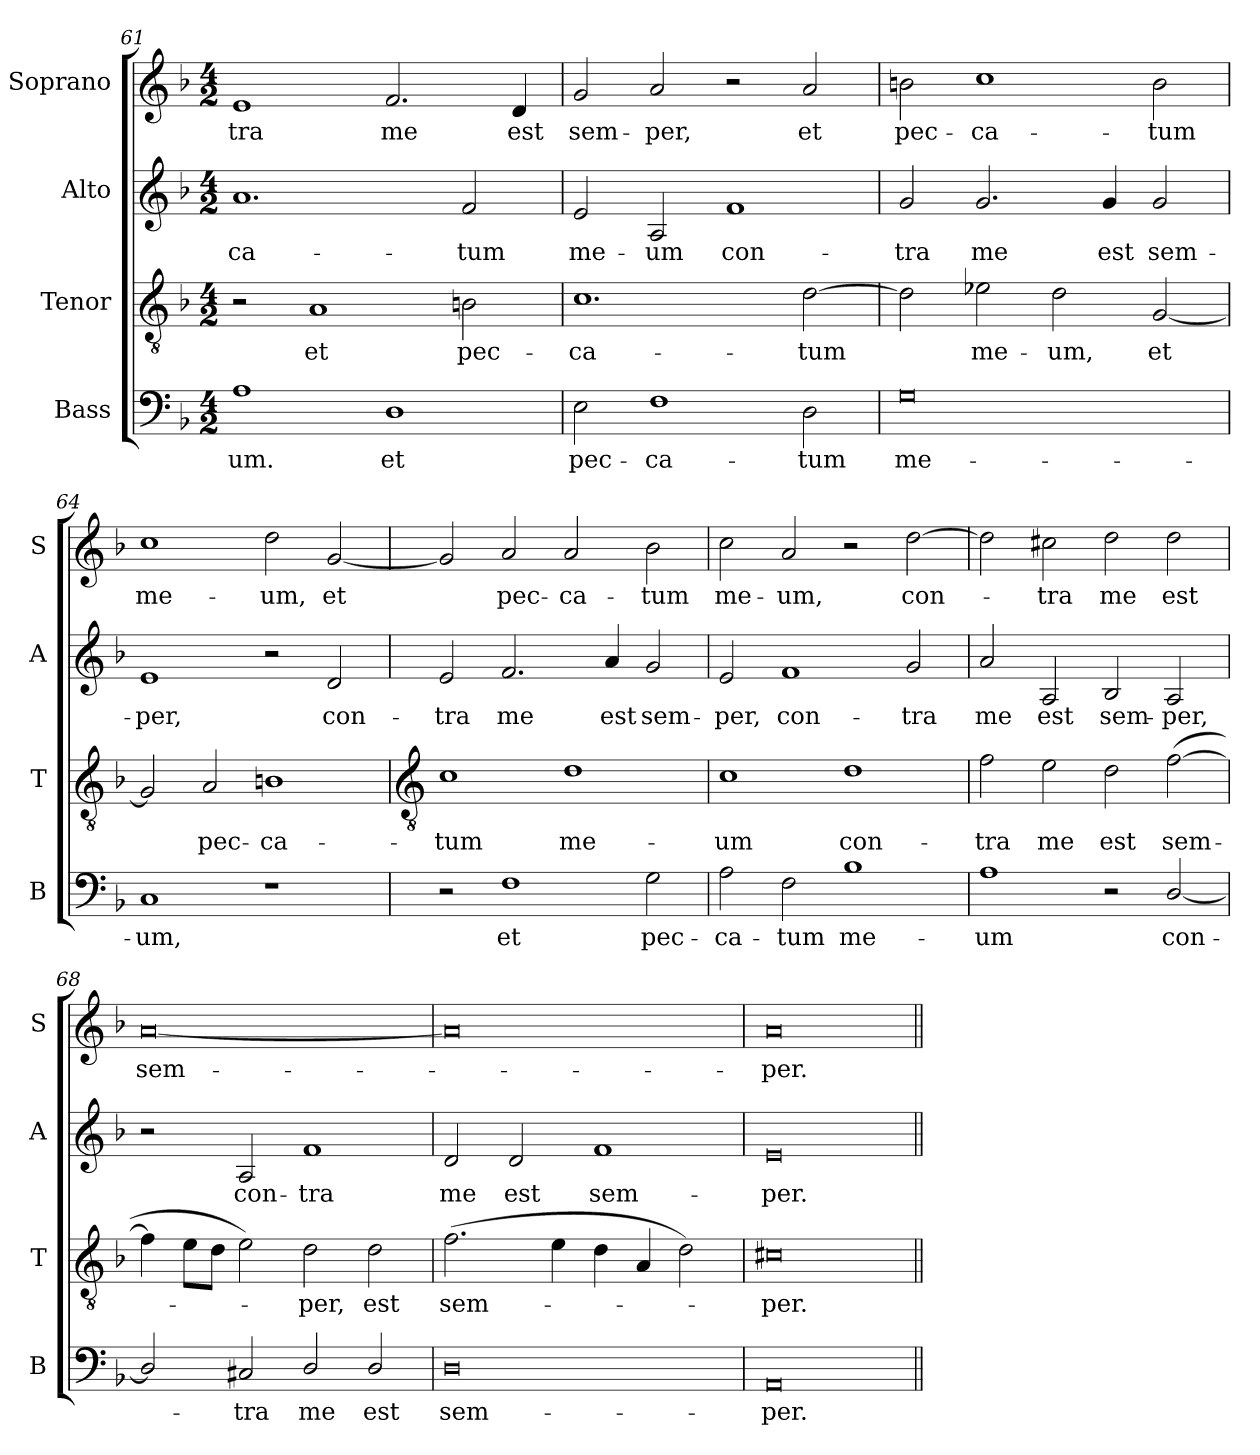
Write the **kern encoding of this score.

**kern	**text	**kern	**text	**kern	**text	**kern	**text
*part4	*part4	*part3	*part3	*part2	*part2	*part1	*part1
*staff4	*staff4	*staff3	*staff3	*staff2	*staff2	*staff1	*staff1
*I"Bass	*	*I"Tenor	*	*I"Alto	*	*I"Soprano	*
*I'B	*	*I'T	*	*I'A	*	*I'S	*
*clefF4	*	*clefGv2	*	*clefG2	*	*clefG2	*
*k[b-]	*	*k[b-]	*	*k[b-]	*	*k[b-]	*
*F:	*	*F:	*	*F:	*	*F:	*
*M4/2	*	*M4/2	*	*M4/2	*	*M4/2	*
=61	=61	=61	=61	=61	=61	=61	=61
!	!LO:LY:b	!	!	!	!LO:LY:b	!	!LO:LY:b
1A	-um.	2r	.	1.a	-ca-	1e	-tra
!	!	!	!LO:LY:b	!	!	!	!
.	.	1A	et	.	.	.	.
!	!LO:LY:b	!	!	!	!	!	!LO:LY:b
1D	et	.	.	.	.	2.f	me
!	!	!	!LO:LY:b	!	!LO:LY:b	!	!
.	.	2Bn	pec-	2f	-tum	.	.
!	!	!	!	!	!	!	!LO:LY:b
.	.	.	.	.	.	4d	est
=62	=62	=62	=62	=62	=62	=62	=62
!	!LO:LY:b	!	!LO:LY:b	!	!LO:LY:b	!	!LO:LY:b
2E	pec-	1.c	-ca-	2e	me-	2g	sem-
!	!LO:LY:b	!	!	!	!LO:LY:b	!	!LO:LY:b
1F	-ca-	.	.	2A	-um	2a	-per,
!	!	!	!	!	!LO:LY:b	!	!
.	.	.	.	1f	con-	2r	.
!	!LO:LY:b	!	!LO:LY:b	!	!	!	!LO:LY:b
2D	-tum	[2d	-tum	.	.	2a	et
=63	=63	=63	=63	=63	=63	=63	=63
!	!LO:LY:b	!	!	!	!LO:LY:b	!	!LO:LY:b
0G	me-	2d]	.	2g	-tra	2bn	pec-
!	!	!	!LO:LY:b	!	!LO:LY:b	!	!LO:LY:b
.	.	2e-X	me-	2.g	me	1cc	-ca-
!	!	!	!LO:LY:b	!	!	!	!
.	.	2d	-um,	.	.	.	.
!	!	!	!	!	!LO:LY:b	!	!
.	.	.	.	4g	est	.	.
!	!	!	!LO:LY:b	!	!LO:LY:b	!	!LO:LY:b
.	.	[2G	et	2g	sem-	2b	-tum
=64	=64	=64	=64	=64	=64	=64	=64
!	!LO:LY:b	!	!	!	!LO:LY:b	!	!LO:LY:b
1C	-um,	2G]	.	1e	-per,	1cc	me-
!	!	!	!LO:LY:b	!	!	!	!
.	.	2A	pec-	.	.	.	.
!	!	!	!LO:LY:b	!	!	!	!LO:LY:b
1r	.	1Bn	-ca-	2r	.	2dd	-um,
!	!	!	!	!	!LO:LY:b	!	!LO:LY:b
.	.	.	.	2d	con-	[2g	et
!!LO:LB:g=z
=65	=65	=65	=65	=65	=65	=65	=65
*	*	*clefGv2	*	*	*	*	*
!	!	!	!LO:LY:b	!	!LO:LY:b	!	!
2r	.	1c	-tum	2e	-tra	2g]	.
!	!LO:LY:b	!	!	!	!LO:LY:b	!	!LO:LY:b
1F	et	.	.	2.f	me	2a	pec-
!	!	!	!LO:LY:b	!	!	!	!LO:LY:b
.	.	1d	me-	.	.	2a	-ca-
!	!	!	!	!	!LO:LY:b	!	!
.	.	.	.	4a	est	.	.
!	!LO:LY:b	!	!	!	!LO:LY:b	!	!LO:LY:b
2G	pec-	.	.	2g	sem-	2b-	-tum
=66	=66	=66	=66	=66	=66	=66	=66
!	!LO:LY:b	!	!LO:LY:b	!	!LO:LY:b	!	!LO:LY:b
2A	-ca-	1c	-um	2e	-per,	2cc	me-
!	!LO:LY:b	!	!	!	!LO:LY:b	!	!LO:LY:b
2F	-tum	.	.	1f	con-	2a	-um,
!	!LO:LY:b	!	!LO:LY:b	!	!	!	!
1B-	me-	1d	con-	.	.	2r	.
!	!	!	!	!	!LO:LY:b	!	!LO:LY:b
.	.	.	.	2g	-tra	[2dd	con-
=67	=67	=67	=67	=67	=67	=67	=67
!	!LO:LY:b	!	!LO:LY:b	!	!LO:LY:b	!	!
1A	-um	2f	-tra	2a	me	2dd]	.
!	!	!	!LO:LY:b	!	!LO:LY:b	!	!LO:LY:b
.	.	2e	me	2A	est	2cc#X	tra
!	!	!	!LO:LY:b	!	!LO:LY:b	!	!LO:LY:b
2r	.	2d	est	2B-	sem-	2dd	me
!	!LO:LY:b	!	!LO:LY:b	!	!LO:LY:b	!	!LO:LY:b
[2D/	con-	(>[2f	sem-	2A	-per,	2dd	est
=68	=68	=68	=68	=68	=68	=68	=68
!	!	!	!	!	!	!	!LO:LY:b
2D/]	.	4f]	.	2r	.	[0a	sem-
.	.	8eL	.	.	.	.	.
.	.	8dJ	.	.	.	.	.
!	!LO:LY:b	!	!	!	!LO:LY:b	!	!
2C#X	tra	2e)	.	2A	con-	.	.
!	!LO:LY:b	!	!LO:LY:b	!	!LO:LY:b	!	!
2D/	me	2d	per,	1f	-tra	.	.
!	!LO:LY:b	!	!LO:LY:b	!	!	!	!
2D/	est	2d	est	.	.	.	.
=69	=69	=69	=69	=69	=69	=69	=69
!	!LO:LY:b	!	!LO:LY:b	!	!LO:LY:b	!	!
0D	sem-	(>2.f	sem-	2d	me	0a]	.
!	!	!	!	!	!LO:LY:b	!	!
.	.	.	.	2d	est	.	.
.	.	4e	.	.	.	.	.
!	!	!	!	!	!LO:LY:b	!	!
.	.	4d	.	1f	sem-	.	.
.	.	4A/	.	.	.	.	.
.	.	2d)	.	.	.	.	.
=70	=70	=70	=70	=70	=70	=70	=70
!	!LO:LY:b	!	!LO:LY:b	!	!LO:LY:b	!	!LO:LY:b
0AA	-per.	0c#X	per.	0e	-per.	0a	per.
=||	=||	=||	=||	=||	=||	=||	=||
*-	*-	*-	*-	*-	*-	*-	*-
